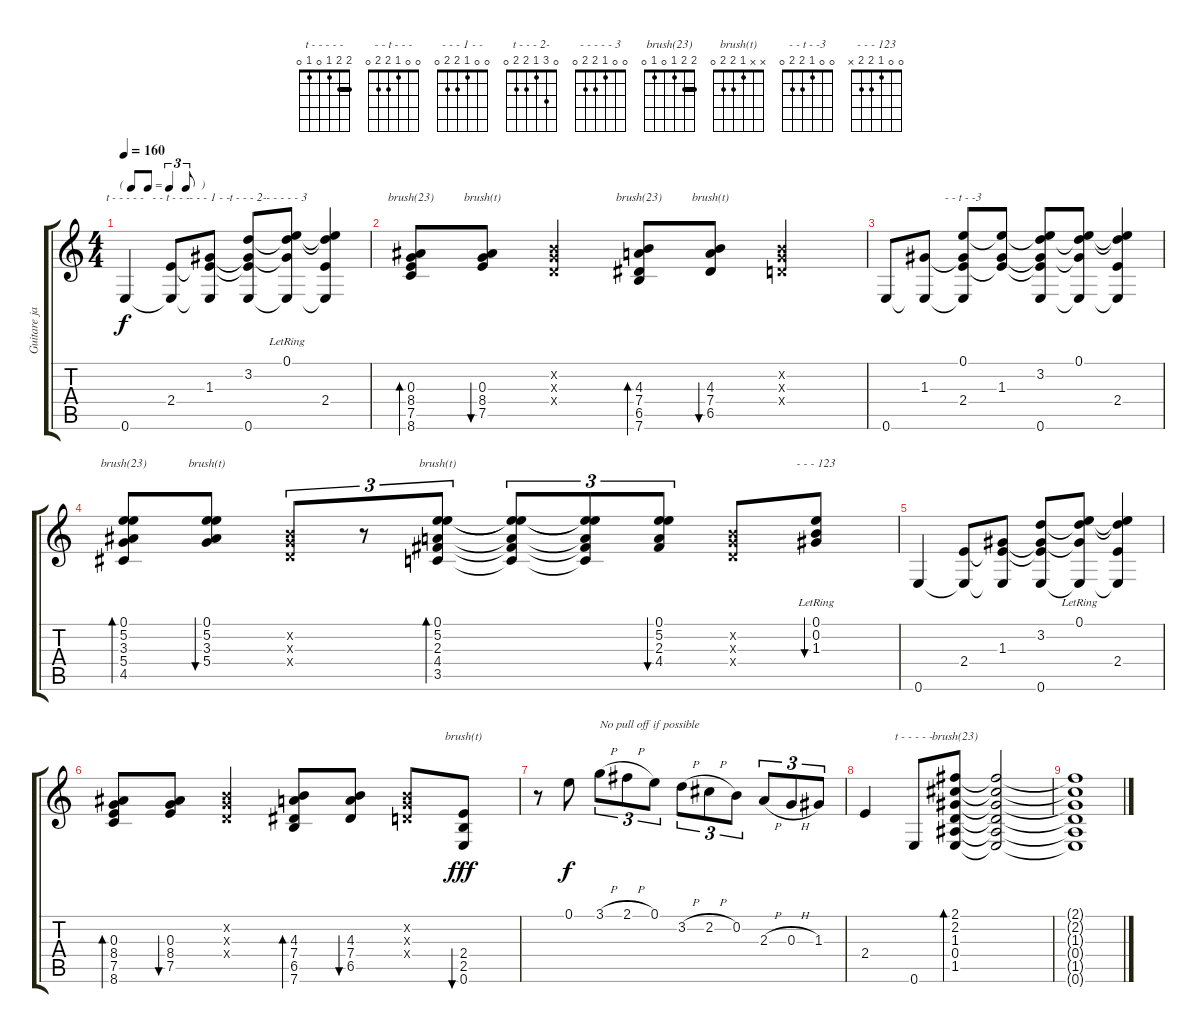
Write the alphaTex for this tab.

\track ("Guitare janvier 2001" "Guitare ja") {instrument acousticguitarnylon}
\staff {score tabs}
\tuning (E4 B3 G3 D3 A2 E2) {hide}
\chord ("t - - - - -" 0 0 1 2 2 0)
\chord ("- - t - - -" 0 0 1 2 2 0)
\chord ("- - - 1 - -" 0 0 1 2 2 0)
\chord ("t - - - 2-" 0 3 1 2 2 0)
\chord ("- - - - - 3" 0 0 1 2 2 0)
\chord ("brush(23)" x x 0 8 7 8) {firstfret 5}
\chord ("brush(t)" x x 0 8 7 8) {firstfret 5}
\chord ("brush(23)" x x 4 7 6 7) {firstfret 4}
\chord ("brush(t)" x x 4 7 6 7) {firstfret 4}
\chord ("- - t - -3" 0 0 1 2 2 0)
\chord ("brush(23)" 0 5 3 5 4 0)
\chord ("brush(t)" 0 5 3 5 4 0)
\chord ("brush(t)" 0 5 2 4 3 0)
\chord ("- - - 123" 0 0 1 2 2 x)
\chord ("brush(t)" x x 1 2 2 0)
\chord ("t - - - - -" 2 2 1 0 1 0) {barre 2}
\chord ("brush(23)" 2 2 1 0 1 0) {barre 2}
\ts (4 4)
\tf triplet8th
\tempo 160
\clef g2
\ks c
0.6.4{ch "t - - - - -" dy f} (2.4 0.6{t}).8{ch "- - t - - -"} (1.3 2.4{t} 0.6{t}).8{ch "- - - 1 - -"} (3.2 1.3{t} 2.4{t} 0.6).8{ch "t - - - 2-"} (0.1{lr} 3.2{t} 1.3{t} 0.6{t}).8{ch "- - - - - 3"} (0.1{t} 3.2{t} 2.4 0.6{t}).4 |
(0.3 8.4 7.5 8.6).8{bd 60 ch "brush(23)"} (0.3 8.4 7.5).8{bu 60 ch "brush(t)"} (0.2{x} 0.3{x} 0.4{x}).4 (4.3 7.4 6.5 7.6).8{bd 60 ch "brush(23)"} (4.3 7.4 6.5).8{bu 60 ch "brush(t)"} (0.2{x} 0.3{x} 0.4{x}).4 |
0.6.8 (1.3 0.6{t}).8 (0.1 1.3{t} 2.4 0.6{t}).8{ch "- - t - -3"} (0.1{t} 1.3 2.4{t}).8 (0.1{t} 3.2 1.3{t} 2.4{t} 0.6).8 (0.1 3.2{t} 1.3{t} 0.6{t}).8 (0.1{t} 3.2{t} 2.4 0.6{t}).4 |
(0.1 5.2 3.3 5.4 4.5).8{bd 60 ch "brush(23)"} (0.1 5.2 3.3 5.4).8{bu 60 ch "brush(t)"} (0.2{x} 0.3{x} 0.4{x}).8{tu (3 2)} r.8{tu (3 2)} (0.1 5.2 2.3 4.4 3.5).8{tu (3 2) bd 60 ch "brush(t)"} (0.1{t} 5.2{t} 2.3{t} 4.4{t} 3.5{t}).8{tu (3 2)} (0.1{t} 5.2{t} 2.3{t} 4.4{t} 3.5{t}).8{tu (3 2)} (0.1 5.2 2.3 4.4).8{tu (3 2) bu 60} (0.2{x} 0.3{x} 0.4{x}).8 (0.1{lr} 0.2 1.3).8{bu 60 ch "- - - 123"} |
0.6.4 (2.4 0.6{t}).8 (1.3 2.4{t} 0.6{t}).8 (3.2 1.3{t} 2.4{t} 0.6).8 (0.1{lr} 3.2{t} 1.3{t} 0.6{t}).8 (0.1{t} 3.2{t} 2.4 0.6{t}).4 |
(0.3 8.4 7.5 8.6).8{bd 60} (0.3 8.4 7.5).8{bu 60} (0.2{x} 0.3{x} 0.4{x}).4 (4.3 7.4 6.5 7.6).8{bd 60} (4.3 7.4 6.5).8{bu 60} (0.2{x} 0.3{x} 0.4{x}).8 (2.4 2.5 0.6).8{bu 60 ch "brush(t)" dy fff} |
r.8 0.1.8{dy f} 3.1{h}.8{tu (3 2) txt "No pull off if possible"} 2.1{h}.8{tu (3 2)} 0.1.8{tu (3 2)} 3.2{h}.8{tu (3 2)} 2.2{h}.8{tu (3 2)} 0.2.8{tu (3 2)} 2.3{h}.8{tu (3 2)} 0.3{h}.8{tu (3 2)} 1.3.8{tu (3 2)} |
2.4.4 0.6.8{ch "t - - - - -"} (2.1 2.2 1.3 0.4 1.5 0.6{t}).8{bd 240 ch "brush(23)"} (2.1{t} 2.2{t} 1.3{t} 0.4{t} 1.5{t} 0.6{t}).2 |
(2.1{t} 2.2{t} 1.3{t} 0.4{t} 1.5{t} 0.6{t}).1
